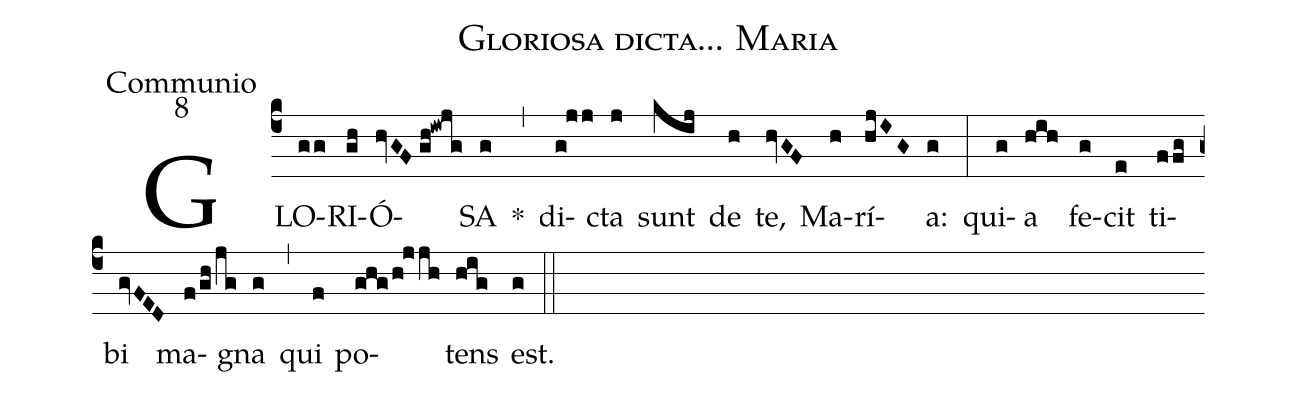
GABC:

name:Gloriosa dicta... Maria;
office-part:Communio;
mode:8;
%%
(c4) GLO(gg)RI(gh)Ó(hvGF//gh!iwjg)SA(g) *(,) di(g!jj)cta(j) sunt(kij) de(h) te,(hvGF) Ma(h)rí(hjIG)a:(g) (:) qui(g)a(hih) fe(g)cit(e) ti(ffg)bi(gvFED) ma(f/gh/jg)gna(g) (,) qui(f) po(ghg/h!jjh)tens(hig) est.(g) (::)
